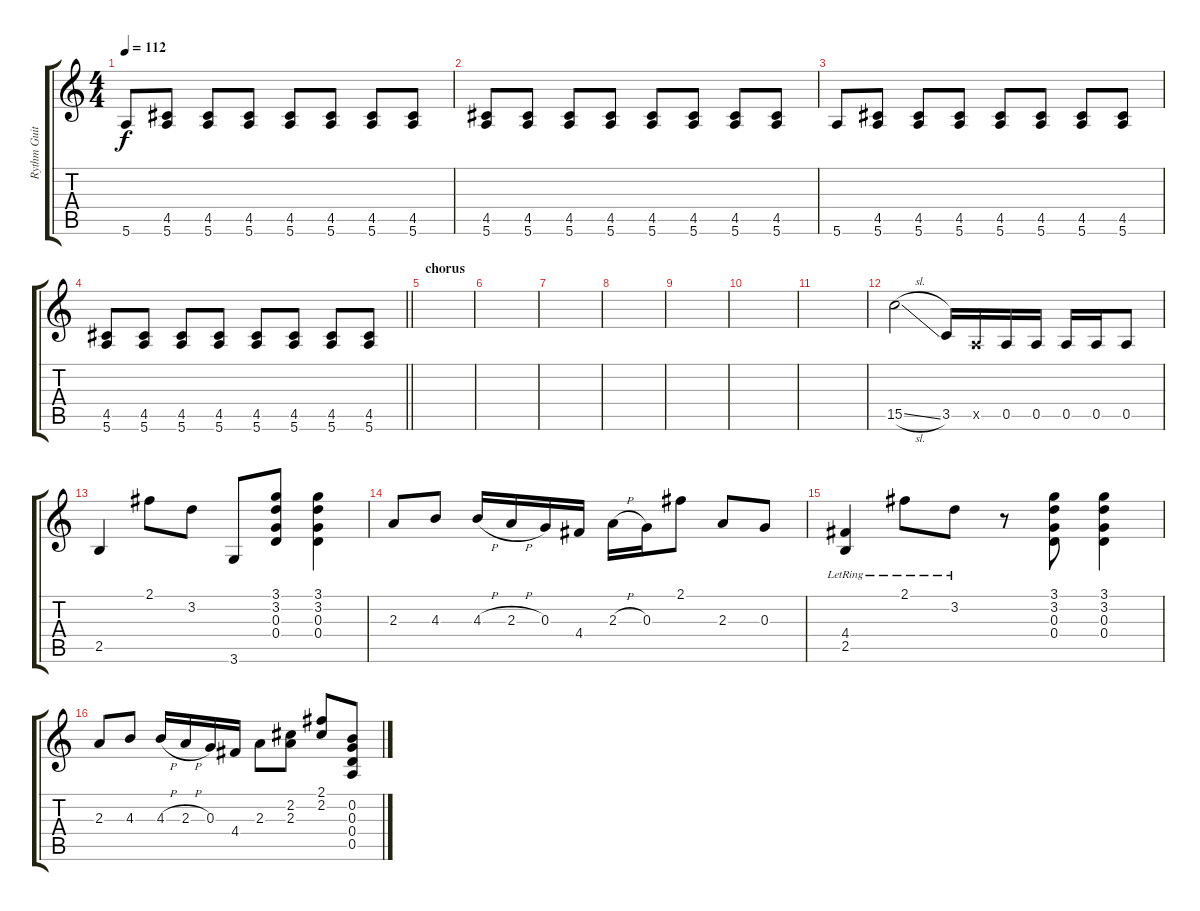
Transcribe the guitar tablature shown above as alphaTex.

\track ("Rythm Guitar" "Rythm Guit") {instrument overdrivenguitar}
\staff {score tabs}
\tuning (E4 B3 G3 D3 A2 E2) {hide}
\ts (4 4)
\tempo 112
\clef g2
\ks c
5.6.8{dy f} (4.5 5.6).8 (4.5 5.6).8 (4.5 5.6).8 (4.5 5.6).8 (4.5 5.6).8 (4.5 5.6).8 (4.5 5.6).8 |
(4.5 5.6).8 (4.5 5.6).8 (4.5 5.6).8 (4.5 5.6).8 (4.5 5.6).8 (4.5 5.6).8 (4.5 5.6).8 (4.5 5.6).8 |
5.6.8 (4.5 5.6).8 (4.5 5.6).8 (4.5 5.6).8 (4.5 5.6).8 (4.5 5.6).8 (4.5 5.6).8 (4.5 5.6).8 |
\barLineRight lightlight
(4.5 5.6).8 (4.5 5.6).8 (4.5 5.6).8 (4.5 5.6).8 (4.5 5.6).8 (4.5 5.6).8 (4.5 5.6).8 (4.5 5.6).8 |
\section ("" "chorus")
|
|
|
|
|
|
|
15.5{sl}.2 3.5.16 0.5{x}.16 0.5.16 0.5.16 0.5.16 0.5.16 0.5.8 |
2.5.4 2.1.8 3.2.8 3.6.8 (3.1 3.2 0.3 0.4).8 (3.1 3.2 0.3 0.4).4 |
2.3.8 4.3.8 4.3{h}.16 2.3{h}.16 0.3.16 4.4.16 2.3{h}.16 0.3.16 2.1.8 2.3.8 0.3.8 |
(4.4{lr} 2.5{lr}).4 2.1{lr}.8 3.2{lr}.8 r.8 (3.1 3.2 0.3 0.4).8 (3.1 3.2 0.3 0.4).4 |
2.3.8 4.3.8 4.3{h}.16 2.3{h}.16 0.3.16 4.4.16 2.3.8 (2.2 2.3).8 (2.1 2.2).8 (0.2 0.3 0.4 0.5).8
